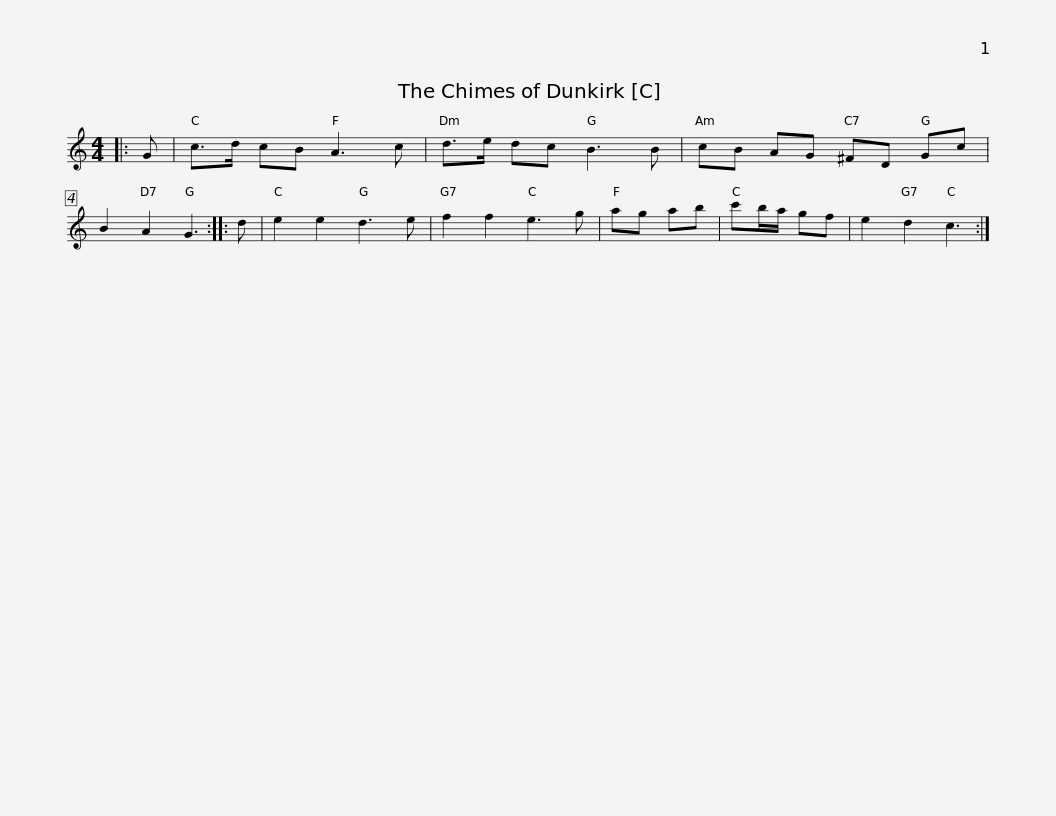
X:1
L:1/8
M:4/4
I:linebreak $
K:C
V:1 treble
V:1
|: G | c>d cB A3 c | d>e dc B3 B | cB AG ^FD Gc | B2 A2 G3 :: %5
 d | e2 e2 d3 e | f2 f2 e3 g |$ ag ab | c'b/a/ gf | %10
 e2 d2 c3 :| %11
